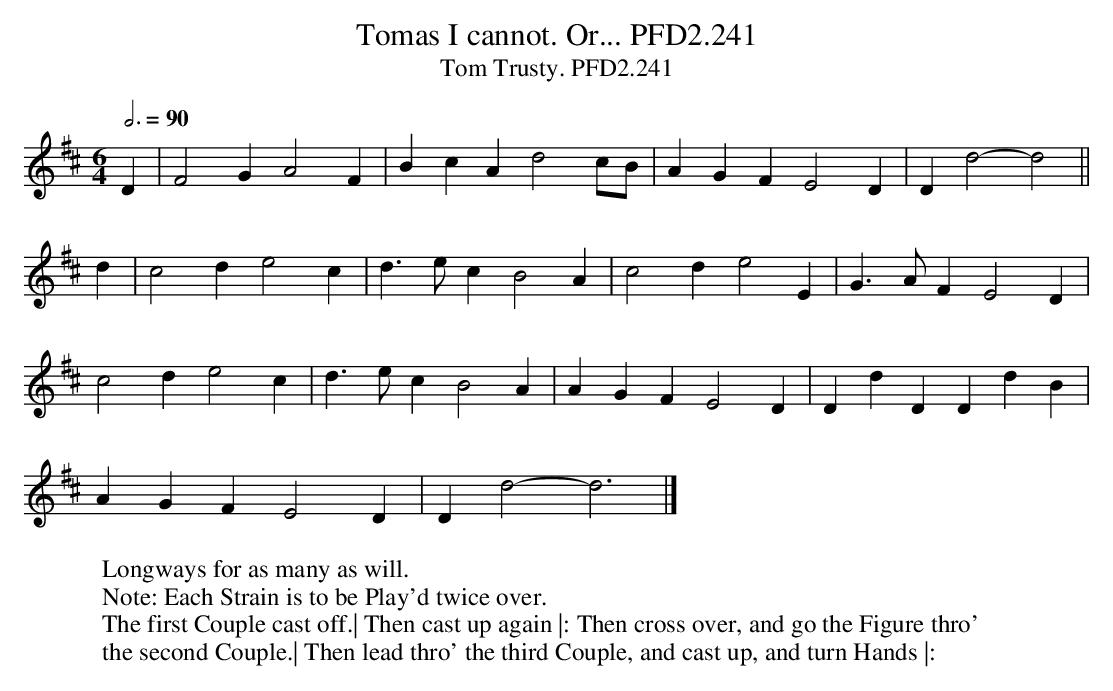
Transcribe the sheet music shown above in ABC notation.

X:1
T:Tomas I cannot. Or... PFD2.241
T:Tom Trusty. PFD2.241
M:6/4
L:1/4
Q:3/4=90
K:D
D|F2GA2F|BcAd2c/B/|AGFE2D|Dd2-d2||
d|c2de2c|d>ecB2A|c2de2E|G>AFE2D|
c2de2c|d>ecB2A|AGFE2D|DdDDdB|
AGFE2D|Dd2-d3|]
W:Longways for as many as will.
W:Note: Each Strain is to be Play'd twice over.
W:The first Couple cast off.| Then cast up again |: Then cross over, and go the Figure thro'
W:the second Couple.| Then lead thro' the third Couple, and cast up, and turn Hands |:
